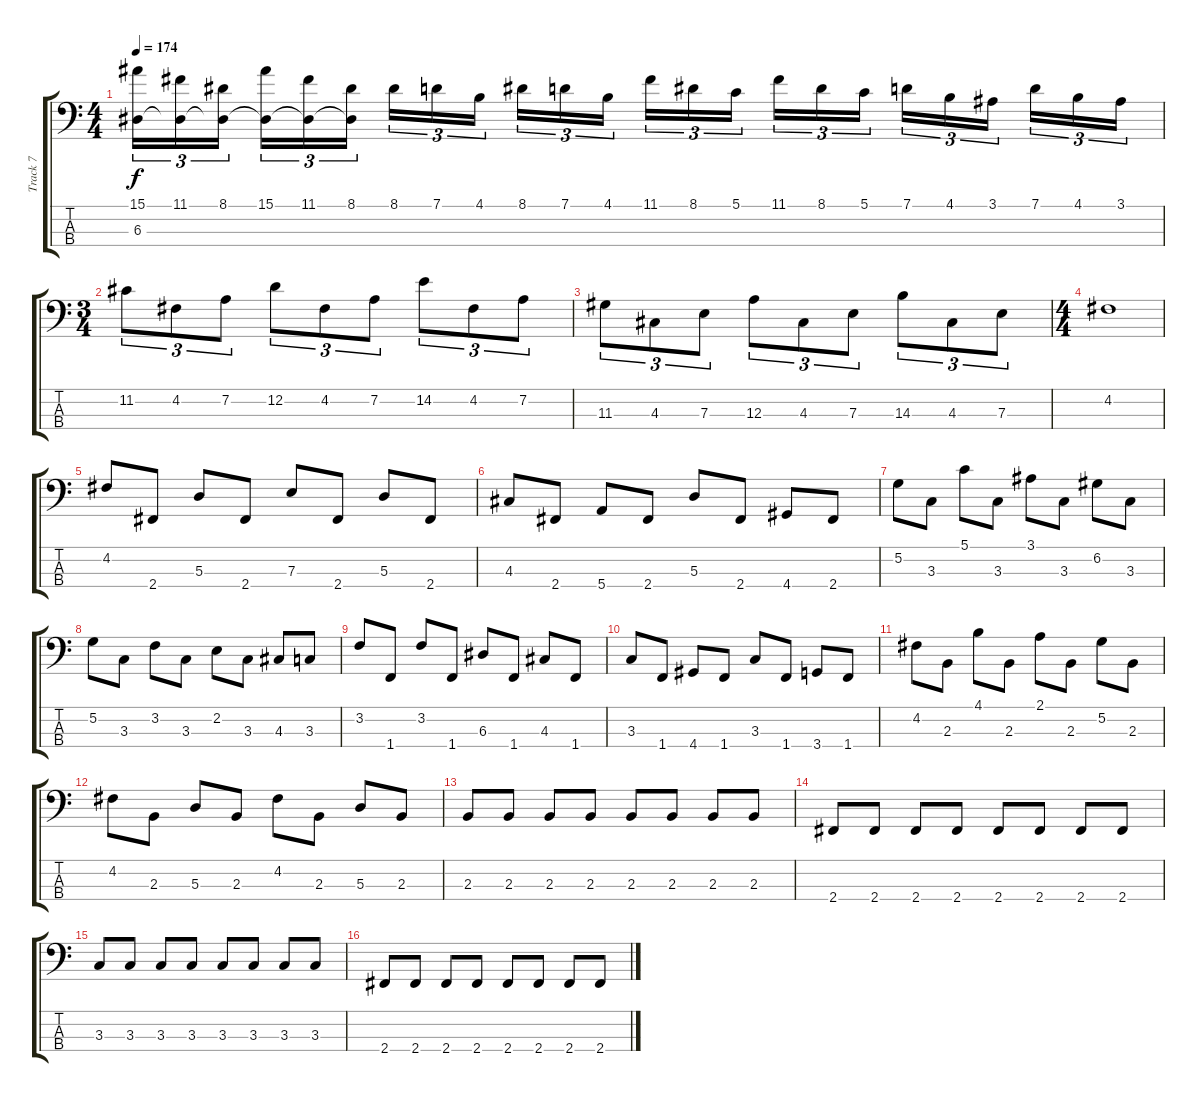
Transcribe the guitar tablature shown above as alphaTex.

\track ("Track 7" "Track 7") {instrument electricbassfinger}
\staff {score tabs}
\tuning (G2 D2 A1 E1) {hide}
\ts (4 4)
\tempo 174
\clef f4
\ks c
(15.1 6.3).16{tu (3 2) dy f} (11.1 6.3{t}).16{tu (3 2)} (8.1 6.3{t}).16{tu (3 2)} (15.1 6.3{t}).16{tu (3 2)} (11.1 6.3{t}).16{tu (3 2)} (8.1 6.3{t}).16{tu (3 2)} 8.1.16{tu (3 2)} 7.1.16{tu (3 2)} 4.1.16{tu (3 2)} 8.1.16{tu (3 2)} 7.1.16{tu (3 2)} 4.1.16{tu (3 2)} 11.1.16{tu (3 2)} 8.1.16{tu (3 2)} 5.1.16{tu (3 2)} 11.1.16{tu (3 2)} 8.1.16{tu (3 2)} 5.1.16{tu (3 2)} 7.1.16{tu (3 2)} 4.1.16{tu (3 2)} 3.1.16{tu (3 2)} 7.1.16{tu (3 2)} 4.1.16{tu (3 2)} 3.1.16{tu (3 2)} |
\ts (3 4)
11.2.8{tu (3 2)} 4.2.8{tu (3 2)} 7.2.8{tu (3 2)} 12.2.8{tu (3 2)} 4.2.8{tu (3 2)} 7.2.8{tu (3 2)} 14.2.8{tu (3 2)} 4.2.8{tu (3 2)} 7.2.8{tu (3 2)} |
11.3.8{tu (3 2)} 4.3.8{tu (3 2)} 7.3.8{tu (3 2)} 12.3.8{tu (3 2)} 4.3.8{tu (3 2)} 7.3.8{tu (3 2)} 14.3.8{tu (3 2)} 4.3.8{tu (3 2)} 7.3.8{tu (3 2)} |
\ts (4 4)
4.2.1 |
4.2.8 2.4.8 5.3.8 2.4.8 7.3.8 2.4.8 5.3.8 2.4.8 |
4.3.8 2.4.8 5.4.8 2.4.8 5.3.8 2.4.8 4.4.8 2.4.8 |
5.2.8 3.3.8 5.1.8 3.3.8 3.1.8 3.3.8 6.2.8 3.3.8 |
5.2.8 3.3.8 3.2.8 3.3.8 2.2.8 3.3.8 4.3.8 3.3.8 |
3.2.8 1.4.8 3.2.8 1.4.8 6.3.8 1.4.8 4.3.8 1.4.8 |
3.3.8 1.4.8 4.4.8 1.4.8 3.3.8 1.4.8 3.4.8 1.4.8 |
4.2.8 2.3.8 4.1.8 2.3.8 2.1.8 2.3.8 5.2.8 2.3.8 |
4.2.8 2.3.8 5.3.8 2.3.8 4.2.8 2.3.8 5.3.8 2.3.8 |
2.3.8 2.3.8 2.3.8 2.3.8 2.3.8 2.3.8 2.3.8 2.3.8 |
2.4.8 2.4.8 2.4.8 2.4.8 2.4.8 2.4.8 2.4.8 2.4.8 |
3.3.8 3.3.8 3.3.8 3.3.8 3.3.8 3.3.8 3.3.8 3.3.8 |
2.4.8 2.4.8 2.4.8 2.4.8 2.4.8 2.4.8 2.4.8 2.4.8
